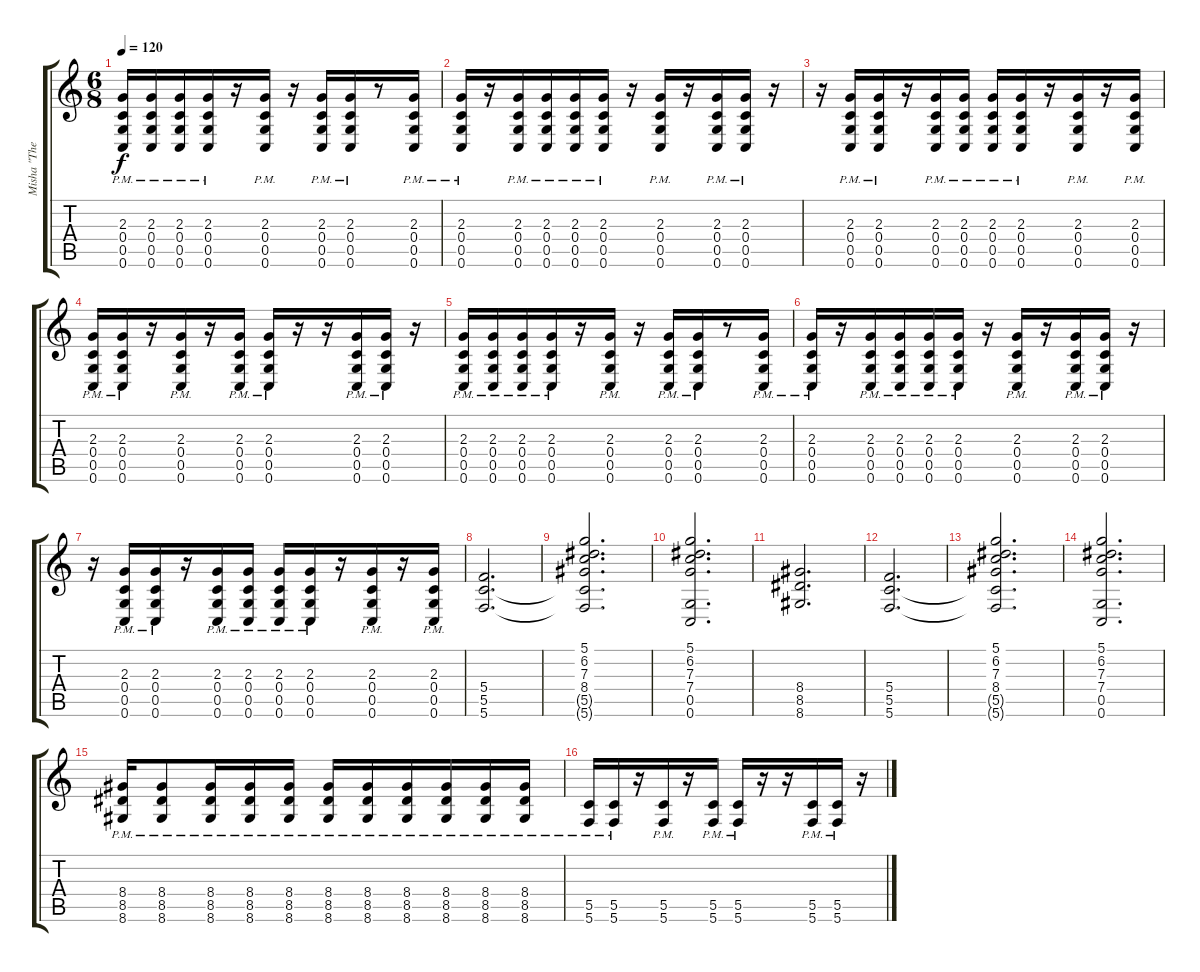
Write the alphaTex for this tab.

\track ("Misha \"The Electric Lightbulb\" Mansoor" "Misha \"The") {instrument distortionguitar}
\staff {score tabs}
\tuning (D4 A3 F3 C3 G2 C2) {hide}
\ts (6 8)
\tempo 120
\clef g2
\ks c
(2.3{pm} 0.4{pm} 0.5{pm} 0.6{pm}).16{dy f} (2.3{pm} 0.4{pm} 0.5{pm} 0.6{pm}).16 (2.3{pm} 0.4{pm} 0.5{pm} 0.6{pm}).16 (2.3{pm} 0.4{pm} 0.5{pm} 0.6{pm}).16 r.16 (2.3{pm} 0.4{pm} 0.5{pm} 0.6{pm}).16 r.16 (2.3{pm} 0.4{pm} 0.5{pm} 0.6{pm}).16 (2.3{pm} 0.4{pm} 0.5{pm} 0.6{pm}).16 r.8 (2.3{pm} 0.4{pm} 0.5{pm} 0.6{pm}).16 |
(2.3{pm} 0.4{pm} 0.5{pm} 0.6{pm}).16 r.16 (2.3{pm} 0.4{pm} 0.5{pm} 0.6{pm}).16 (2.3{pm} 0.4{pm} 0.5{pm} 0.6{pm}).16 (2.3{pm} 0.4{pm} 0.5{pm} 0.6{pm}).16 (2.3{pm} 0.4{pm} 0.5{pm} 0.6{pm}).16 r.16 (2.3{pm} 0.4{pm} 0.5{pm} 0.6{pm}).16 r.16 (2.3{pm} 0.4{pm} 0.5{pm} 0.6{pm}).16 (2.3{pm} 0.4{pm} 0.5{pm} 0.6{pm}).16 r.16 |
r.16 (2.3{pm} 0.4{pm} 0.5{pm} 0.6{pm}).16 (2.3{pm} 0.4{pm} 0.5{pm} 0.6{pm}).16 r.16 (2.3{pm} 0.4{pm} 0.5{pm} 0.6{pm}).16 (2.3{pm} 0.4{pm} 0.5{pm} 0.6{pm}).16 (2.3{pm} 0.4{pm} 0.5{pm} 0.6{pm}).16 (2.3{pm} 0.4{pm} 0.5{pm} 0.6{pm}).16 r.16 (2.3{pm} 0.4{pm} 0.5{pm} 0.6{pm}).16 r.16 (2.3{pm} 0.4{pm} 0.5{pm} 0.6{pm}).16 |
(2.3{pm} 0.4{pm} 0.5{pm} 0.6{pm}).16 (2.3{pm} 0.4{pm} 0.5{pm} 0.6{pm}).16 r.16 (2.3{pm} 0.4{pm} 0.5{pm} 0.6{pm}).16 r.16 (2.3{pm} 0.4{pm} 0.5{pm} 0.6{pm}).16 (2.3{pm} 0.4{pm} 0.5{pm} 0.6{pm}).16 r.16 r.16 (2.3{pm} 0.4{pm} 0.5{pm} 0.6{pm}).16 (2.3{pm} 0.4{pm} 0.5{pm} 0.6{pm}).16 r.16 |
(2.3{pm} 0.4{pm} 0.5{pm} 0.6{pm}).16 (2.3{pm} 0.4{pm} 0.5{pm} 0.6{pm}).16 (2.3{pm} 0.4{pm} 0.5{pm} 0.6{pm}).16 (2.3{pm} 0.4{pm} 0.5{pm} 0.6{pm}).16 r.16 (2.3{pm} 0.4{pm} 0.5{pm} 0.6{pm}).16 r.16 (2.3{pm} 0.4{pm} 0.5{pm} 0.6{pm}).16 (2.3{pm} 0.4{pm} 0.5{pm} 0.6{pm}).16 r.8 (2.3{pm} 0.4{pm} 0.5{pm} 0.6{pm}).16 |
(2.3{pm} 0.4{pm} 0.5{pm} 0.6{pm}).16 r.16 (2.3{pm} 0.4{pm} 0.5{pm} 0.6{pm}).16 (2.3{pm} 0.4{pm} 0.5{pm} 0.6{pm}).16 (2.3{pm} 0.4{pm} 0.5{pm} 0.6{pm}).16 (2.3{pm} 0.4{pm} 0.5{pm} 0.6{pm}).16 r.16 (2.3{pm} 0.4{pm} 0.5{pm} 0.6{pm}).16 r.16 (2.3{pm} 0.4{pm} 0.5{pm} 0.6{pm}).16 (2.3{pm} 0.4{pm} 0.5{pm} 0.6{pm}).16 r.16 |
r.16 (2.3{pm} 0.4{pm} 0.5{pm} 0.6{pm}).16 (2.3{pm} 0.4{pm} 0.5{pm} 0.6{pm}).16 r.16 (2.3{pm} 0.4{pm} 0.5{pm} 0.6{pm}).16 (2.3{pm} 0.4{pm} 0.5{pm} 0.6{pm}).16 (2.3{pm} 0.4{pm} 0.5{pm} 0.6{pm}).16 (2.3{pm} 0.4{pm} 0.5{pm} 0.6{pm}).16 r.16 (2.3{pm} 0.4{pm} 0.5{pm} 0.6{pm}).16 r.16 (2.3{pm} 0.4{pm} 0.5{pm} 0.6{pm}).16 |
(5.4 5.5 5.6).2{d} |
(5.1 6.2 7.3 8.4 5.5{t} 5.6{t}).2{d} |
(5.1 6.2 7.3 7.4 0.5 0.6).2{d} |
(8.4 8.5 8.6).2{d} |
(5.4 5.5 5.6).2{d} |
(5.1 6.2 7.3 8.4 5.5{t} 5.6{t}).2{d} |
(5.1 6.2 7.3 7.4 0.5 0.6).2{d} |
(8.4{pm} 8.5{pm} 8.6{pm}).16 (8.4{pm} 8.5{pm} 8.6{pm}).8 (8.4{pm} 8.5{pm} 8.6{pm}).16 (8.4{pm} 8.5{pm} 8.6{pm}).16 (8.4{pm} 8.5{pm} 8.6{pm}).16 (8.4{pm} 8.5{pm} 8.6{pm}).16 (8.4{pm} 8.5{pm} 8.6{pm}).16 (8.4{pm} 8.5{pm} 8.6{pm}).16 (8.4{pm} 8.5{pm} 8.6{pm}).16 (8.4{pm} 8.5{pm} 8.6{pm}).16 (8.4{pm} 8.5{pm} 8.6{pm}).16 |
(5.5{pm} 5.6{pm}).16 (5.5{pm} 5.6{pm}).16 r.16 (5.5{pm} 5.6{pm}).16 r.16 (5.5{pm} 5.6{pm}).16 (5.5{pm} 5.6{pm}).16 r.16 r.16 (5.5{pm} 5.6{pm}).16 (5.5{pm} 5.6{pm}).16 r.16
